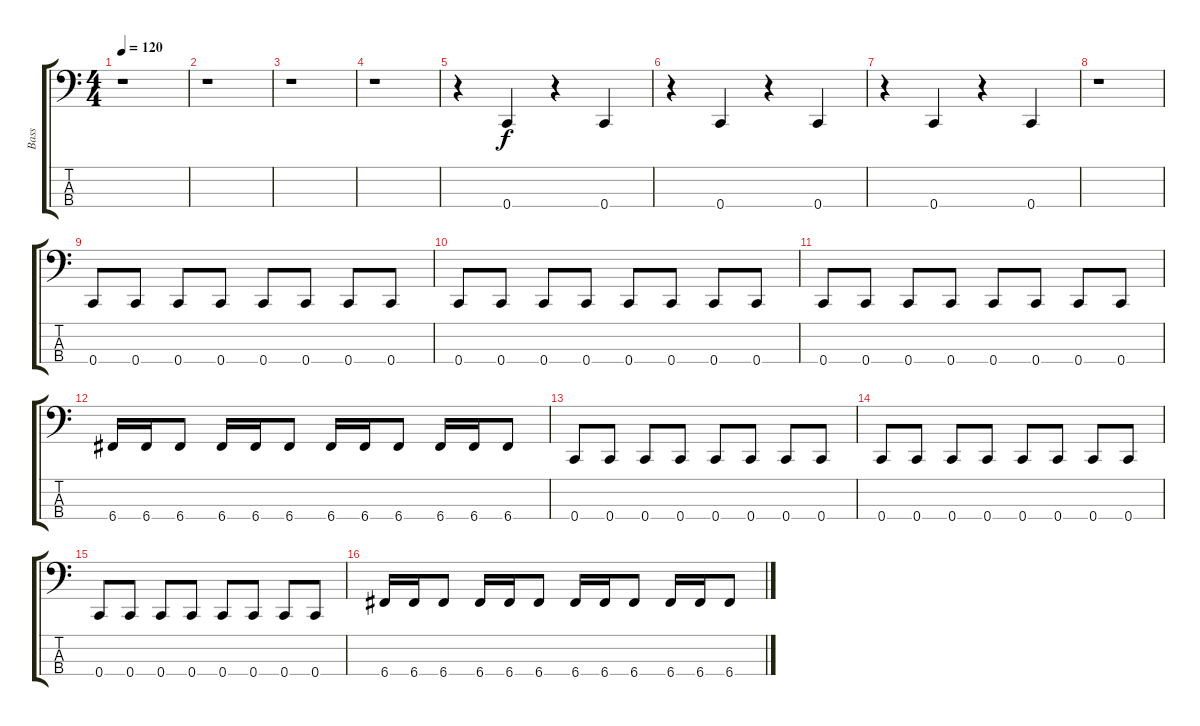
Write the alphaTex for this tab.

\track ("Bass" "Bass") {instrument electricbasspick}
\staff {score tabs}
\tuning (Eb2 Bb1 F1 C1) {hide}
\ts (4 4)
\tempo 120
\clef f4
\ks c
r.1{dy f instrument electricbasspick} |
r.1 |
r.1 |
r.1 |
r.4 0.4.4 r.4 0.4.4 |
r.4 0.4.4 r.4 0.4.4 |
r.4 0.4.4 r.4 0.4.4 |
r.1 |
0.4.8 0.4.8 0.4.8 0.4.8 0.4.8 0.4.8 0.4.8 0.4.8 |
0.4.8 0.4.8 0.4.8 0.4.8 0.4.8 0.4.8 0.4.8 0.4.8 |
0.4.8 0.4.8 0.4.8 0.4.8 0.4.8 0.4.8 0.4.8 0.4.8 |
6.4.16 6.4.16 6.4.8 6.4.16 6.4.16 6.4.8 6.4.16 6.4.16 6.4.8 6.4.16 6.4.16 6.4.8 |
0.4.8 0.4.8 0.4.8 0.4.8 0.4.8 0.4.8 0.4.8 0.4.8 |
0.4.8 0.4.8 0.4.8 0.4.8 0.4.8 0.4.8 0.4.8 0.4.8 |
0.4.8 0.4.8 0.4.8 0.4.8 0.4.8 0.4.8 0.4.8 0.4.8 |
6.4.16 6.4.16 6.4.8 6.4.16 6.4.16 6.4.8 6.4.16 6.4.16 6.4.8 6.4.16 6.4.16 6.4.8
